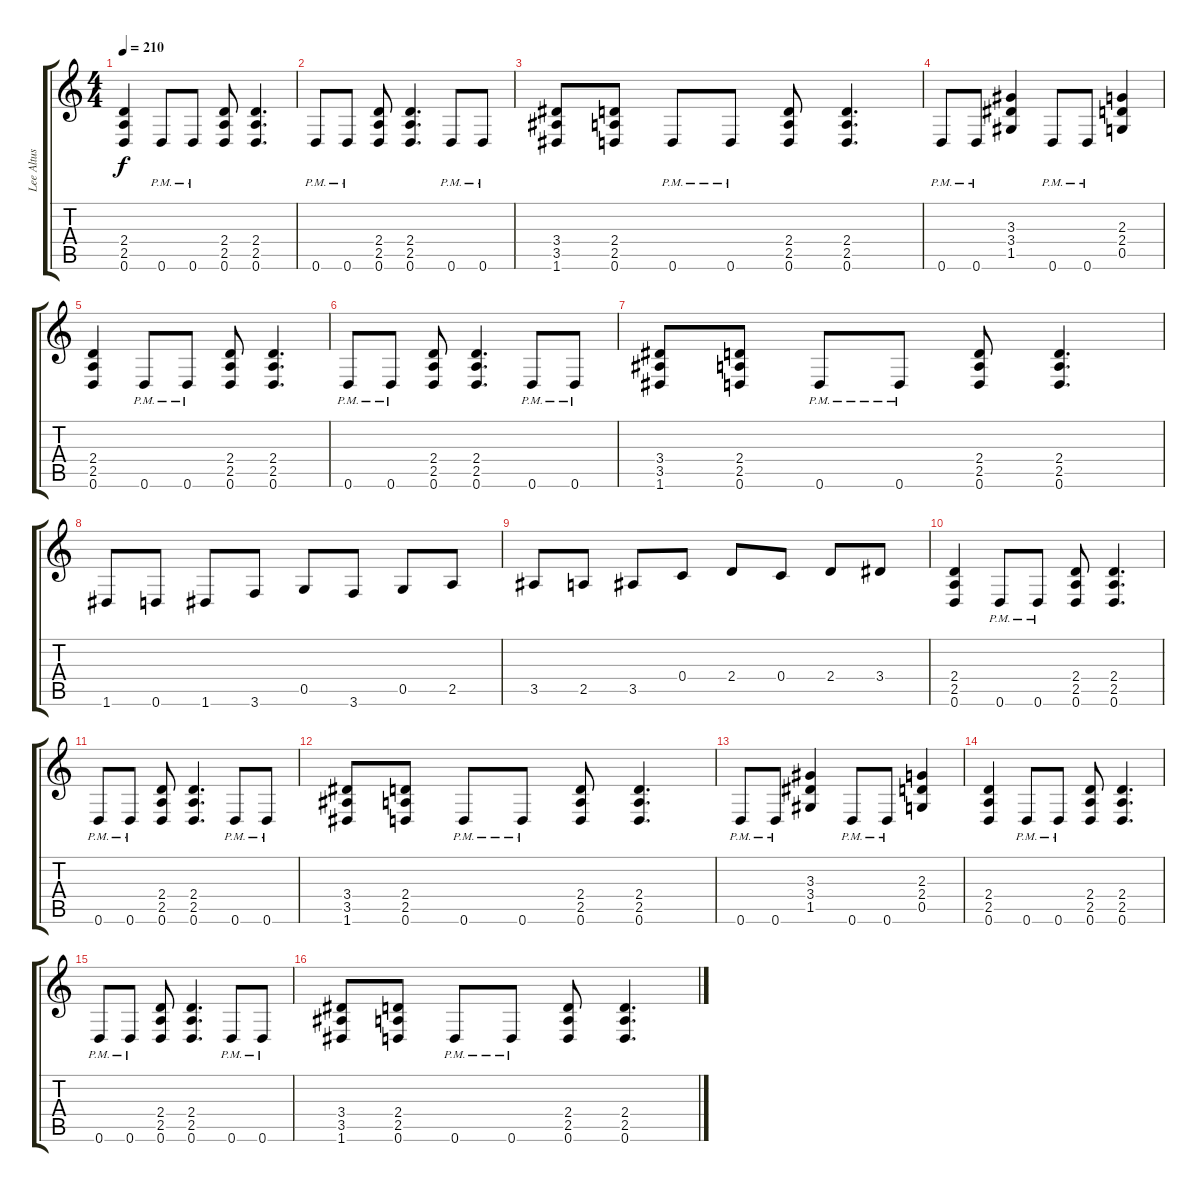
\track ("Lee Altus" "Lee Altus") {instrument distortionguitar}
\staff {score tabs}
\tuning (D4 A3 F3 C3 G2 D2) {hide}
\ts (4 4)
\tempo 210
\clef g2
\ks c
(2.4 2.5 0.6).4{dy f} 0.6{pm}.8 0.6{pm}.8 (2.4 2.5 0.6).8 (2.4 2.5 0.6).4{d} |
0.6{pm}.8 0.6{pm}.8 (2.4 2.5 0.6).8 (2.4 2.5 0.6).4{d} 0.6{pm}.8 0.6{pm}.8 |
(3.4 3.5 1.6).8 (2.4 2.5 0.6).8 0.6{pm}.8 0.6{pm}.8 (2.4 2.5 0.6).8 (2.4 2.5 0.6).4{d} |
0.6{pm}.8 0.6{pm}.8 (3.3 3.4 1.5).4 0.6{pm}.8 0.6{pm}.8 (2.3 2.4 0.5).4 |
(2.4 2.5 0.6).4 0.6{pm}.8 0.6{pm}.8 (2.4 2.5 0.6).8 (2.4 2.5 0.6).4{d} |
0.6{pm}.8 0.6{pm}.8 (2.4 2.5 0.6).8 (2.4 2.5 0.6).4{d} 0.6{pm}.8 0.6{pm}.8 |
(3.4 3.5 1.6).8 (2.4 2.5 0.6).8 0.6{pm}.8 0.6{pm}.8 (2.4 2.5 0.6).8 (2.4 2.5 0.6).4{d} |
1.6.8 0.6.8 1.6.8 3.6.8 0.5.8 3.6.8 0.5.8 2.5.8 |
3.5.8 2.5.8 3.5.8 0.4.8 2.4.8 0.4.8 2.4.8 3.4.8 |
(2.4 2.5 0.6).4 0.6{pm}.8 0.6{pm}.8 (2.4 2.5 0.6).8 (2.4 2.5 0.6).4{d} |
0.6{pm}.8 0.6{pm}.8 (2.4 2.5 0.6).8 (2.4 2.5 0.6).4{d} 0.6{pm}.8 0.6{pm}.8 |
(3.4 3.5 1.6).8 (2.4 2.5 0.6).8 0.6{pm}.8 0.6{pm}.8 (2.4 2.5 0.6).8 (2.4 2.5 0.6).4{d} |
0.6{pm}.8 0.6{pm}.8 (3.3 3.4 1.5).4 0.6{pm}.8 0.6{pm}.8 (2.3 2.4 0.5).4 |
(2.4 2.5 0.6).4 0.6{pm}.8 0.6{pm}.8 (2.4 2.5 0.6).8 (2.4 2.5 0.6).4{d} |
0.6{pm}.8 0.6{pm}.8 (2.4 2.5 0.6).8 (2.4 2.5 0.6).4{d} 0.6{pm}.8 0.6{pm}.8 |
(3.4 3.5 1.6).8 (2.4 2.5 0.6).8 0.6{pm}.8 0.6{pm}.8 (2.4 2.5 0.6).8 (2.4 2.5 0.6).4{d}
